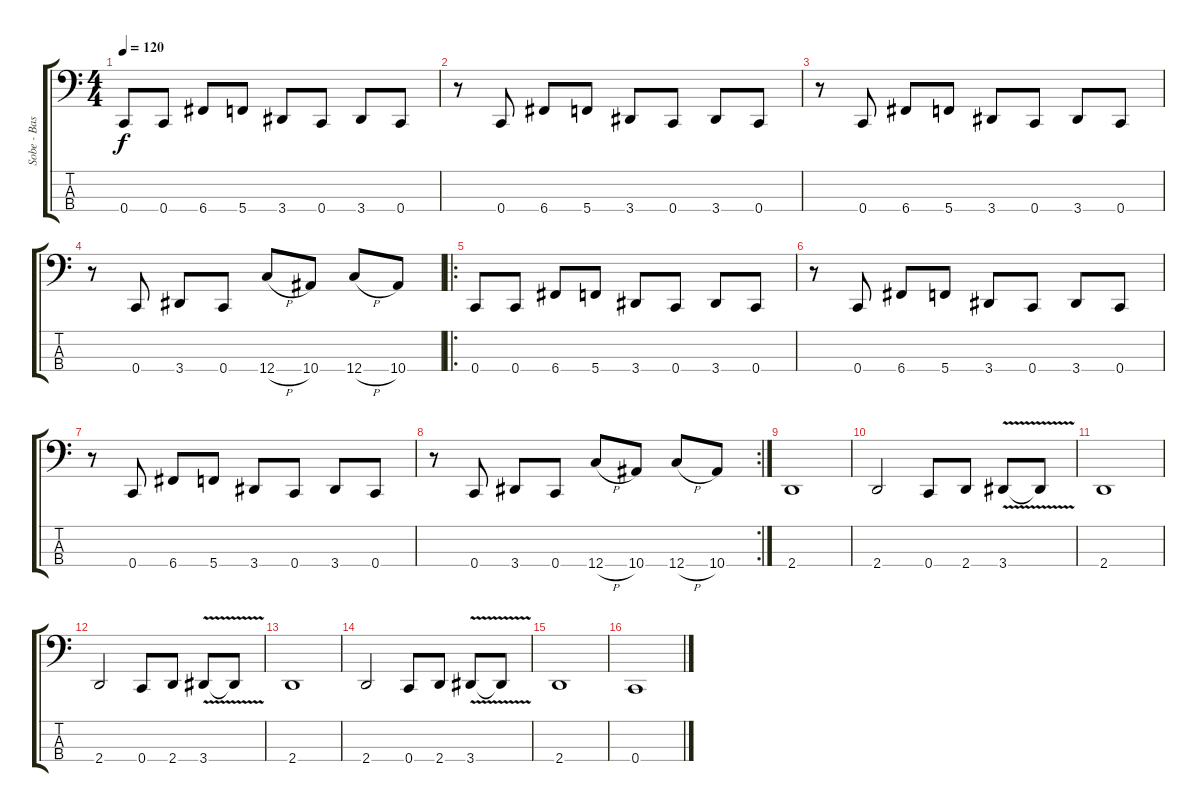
\track ("Sobe - Bass Guitar" "Sobe - Bas") {instrument electricbassfinger}
\staff {score tabs}
\tuning (F2 C2 G1 C1) {hide}
\ts (4 4)
\tempo 120
\clef f4
\ks c
0.4.8{dy f} 0.4.8 6.4.8 5.4.8 3.4.8 0.4.8 3.4.8 0.4.8 |
r.8 0.4.8 6.4.8 5.4.8 3.4.8 0.4.8 3.4.8 0.4.8 |
r.8 0.4.8 6.4.8 5.4.8 3.4.8 0.4.8 3.4.8 0.4.8 |
r.8 0.4.8 3.4.8 0.4.8 12.4{h}.8 10.4.8 12.4{h}.8 10.4.8 |
\ro
0.4.8 0.4.8 6.4.8 5.4.8 3.4.8 0.4.8 3.4.8 0.4.8 |
r.8 0.4.8 6.4.8 5.4.8 3.4.8 0.4.8 3.4.8 0.4.8 |
r.8 0.4.8 6.4.8 5.4.8 3.4.8 0.4.8 3.4.8 0.4.8 |
\rc 2
r.8 0.4.8 3.4.8 0.4.8 12.4{h}.8 10.4.8 12.4{h}.8 10.4.8 |
2.4.1 |
2.4.2 0.4.8 2.4.8 3.4{v}.8 3.4{t}.8 |
2.4.1 |
2.4.2 0.4.8 2.4.8 3.4{v}.8 3.4{t}.8 |
2.4.1 |
2.4.2 0.4.8 2.4.8 3.4{v}.8 3.4{t}.8 |
2.4.1 |
0.4.1
